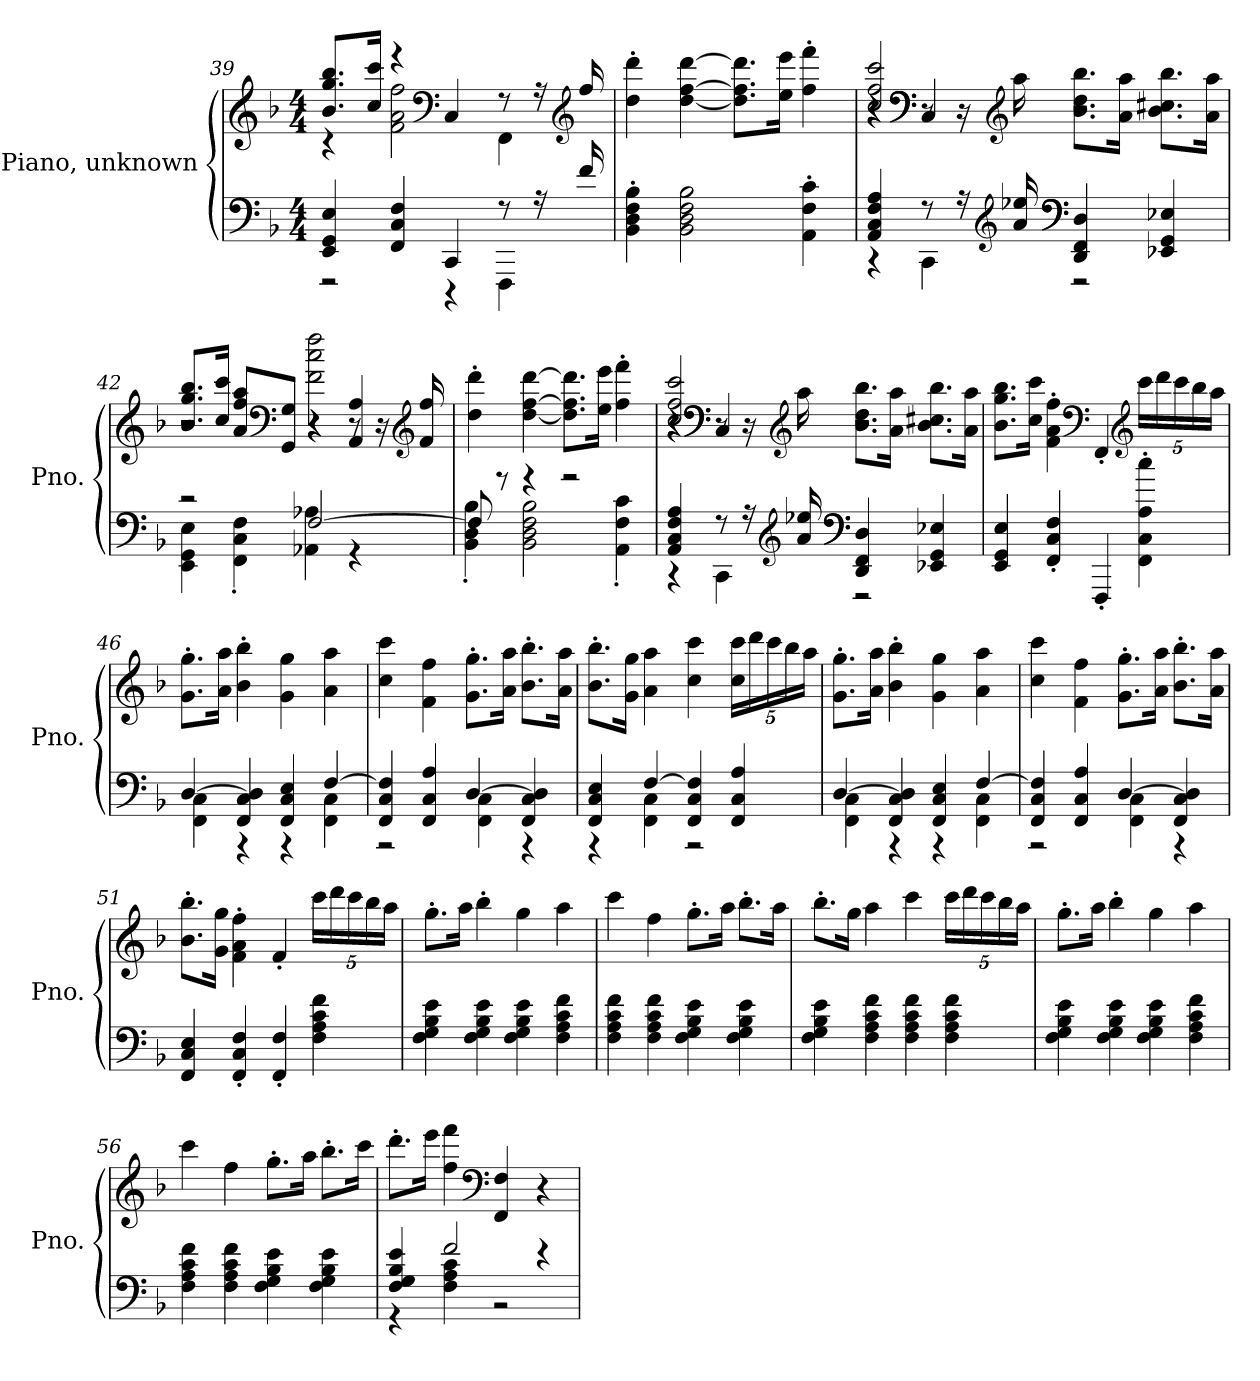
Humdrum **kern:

**kern	**kern
*part1	*part1
*staff2	*staff1
*I"Piano, unknown	*
*I'Pno.	*
*clefF4	*clefG2
*k[b-]	*k[b-]
*M4/4	*M4/4
=39	=39
*^	*^
4EE/ 4GG/ 4E/	2r	8.b-/ 8.gg/ 8.bb-/L	4r
.	.	16cc/ 16ccc/Jk	.
4FF/ 4C/ 4F/	.	4r	2f\ 2a\ 2ff\
*	*	*clefF4	*
4CC/	4r	4C/	.
8r	4FFF\	8r	4FF\
16r	.	16r	.
*	*	*clefG2	*
16f/	.	16ff/	.
*v	*v	*	*
*	*v	*v
!!LO:LB:g=z
=40	=40
4BB-\' 4D\' 4F\' 4B-\'	4dd\' 4ddd\'
2BB-\ 2D\ 2F\ 2B-\	[4dd\ [4ff\ [4ddd\
.	8.dd\] 8.ff\] 8.ddd\]L
.	16ee\ 16eee\Jk
4AA\' 4F\' 4c\'	4ff\' 4fff\'
=41	=41
*^	*^
*	*	*	*^
4AA/ 4C/ 4F/ 4A/	4r	2cc/ 2ff/ 2ccc/	4r	4r
*	*	*clefF4	*	*
8r	4CC\	.	8r	4C/
16r	.	.	16r	.
*clefG2	*	*clefG2	*	*
16a/ 16ee-X/	.	.	16aa\	.
*clefF4	*	*	*	*
4DD/ 4FF/ 4D/	2r	2r	8.b-\ 8.dd\ 8.bb-\L	2r
.	.	.	16a\ 16aa\Jk	.
4EE-X/ 4GG/ 4E-X/	.	.	8.b-\ 8.cc#X\ 8.bb-\L	.
.	.	.	16a\ 16aa\Jk	.
=42	=42	=42	=42	=42
2r	4EE\ 4GG\ 4E\	8.b-/ 8.gg/ 8.bb-/L	2r	2r
.	.	16cc/ 16ccc/Jk	.	.
.	4FF\' 4C\' 4F\'	8a/ 8ff/ 8aa/L	.	.
*	*	*clefF4	*	*
.	.	8GG/ 8G/J	.	.
[2F/	4AA-X\ 4A-X\	4r	2f\ 2cc\ 2ff\	4r
.	4r	8r	.	4AA/ 4A/
.	.	16r	.	.
*	*	*clefG2	*	*
.	.	16f/ 16ff/	.	.
*	*	*v	*v	*v
!!LO:PB:g=z
=43	=43	=43
8F/]	4BB-\' 4D\' 4B-\'	4dd\' 4ddd\'
8r	.	.
4r	2BB-\ 2D\ 2F\ 2B-\	[4dd\ [4ff\ [4ddd\
2r	.	8.dd\] 8.ff\] 8.ddd\]L
.	.	16ee\ 16eee\Jk
.	4AA\' 4F\' 4c\'	4ff\' 4fff\'
=44	=44	=44
*	*	*^
*	*	*	*^
4AA/ 4C/ 4F/ 4A/	4r	2cc/ 2ff/ 2ccc/	4r	4r
*	*	*clefF4	*	*
8r	4CC\	.	8r	4C/
16r	.	.	16r	.
*clefG2	*	*clefG2	*	*
16a/ 16ee-X/	.	.	16aa\	.
*clefF4	*	*	*	*
4DD/ 4FF/ 4D/	2r	2r	8.b-\ 8.dd\ 8.bb-\L	2r
.	.	.	16a\ 16aa\Jk	.
4EE-X/ 4GG/ 4E-X/	.	.	8.b-\ 8.cc#X\ 8.bb-\L	.
.	.	.	16a\ 16aa\Jk	.
*v	*v	*	*	*
*	*v	*v	*v
=45	=45
4EE/ 4GG/ 4E/	8.b-\ 8.gg\ 8.bb-\L
.	16cc\ 16ccc\Jk
4FF/' 4C/' 4F/'	4f\' 4a\' 4ff\'
*	*clefF4
4FFF'/	4FF'/
*	*clefG2
*	*Xbrackettup
4FF\' 4C\' 4A\' 4cc\'	20ccc\LL
.	20ddd\
.	20ccc\
.	20bb-\
.	20aa\JJ
!!LO:LB:g=z
=46	=46
*^	*
[4D/	4FF\ 4C\	8.g\' 8.gg\'L
.	.	16a\ 16aa\Jk
4FF/ 4C/ 4D/]	4r	4b-\' 4bb-\'
4FF/ 4C/ 4E/	4r	4g\ 4gg\
[4F/	4FF\ 4C\	4a\ 4aa\
=47	=47	=47
4FF/ 4C/ 4F/]	2r	4cc\ 4ccc\
4FF/ 4C/ 4A/	.	4f\ 4ff\
[4D/	4FF\ 4C\	8.g\' 8.gg\'L
.	.	16a\ 16aa\Jk
4FF/ 4C/ 4D/]	4r	8.b-\' 8.bb-\'L
.	.	16a\ 16aa\Jk
=48	=48	=48
4FF/ 4C/ 4E/	4r	8.b-\' 8.bb-\'L
.	.	16g\ 16gg\Jk
[4F/	4FF\ 4C\	4a\ 4aa\
4FF/ 4C/ 4F/]	2r	4cc\ 4ccc\
4FF/ 4C/ 4A/	.	20cc\ 20ccc\LL
.	.	20ddd\
.	.	20ccc\
.	.	20bb-\
.	.	20aa\JJ
=49	=49	=49
[4D/	4FF\ 4C\	8.g\' 8.gg\'L
.	.	16a\ 16aa\Jk
4FF/ 4C/ 4D/]	4r	4b-\' 4bb-\'
4FF/ 4C/ 4E/	4r	4g\ 4gg\
[4F/	4FF\ 4C\	4a\ 4aa\
=50	=50	=50
4FF/ 4C/ 4F/]	2r	4cc\ 4ccc\
4FF/ 4C/ 4A/	.	4f\ 4ff\
[4D/	4FF\ 4C\	8.g\' 8.gg\'L
.	.	16a\ 16aa\Jk
4FF/ 4C/ 4D/]	4r	8.b-\' 8.bb-\'L
.	.	16a\ 16aa\Jk
*v	*v	*
!!LO:LB:g=z
=51	=51
4FF/ 4C/ 4E/	8.b-\' 8.bb-\'L
.	16g\ 16gg\Jk
4FF/' 4C/' 4F/'	4f\' 4a\' 4ff\'
4FF/' 4F/'	4f'/
4F\ 4A\ 4c\ 4f\	20ccc\LL
.	20ddd\
.	20ccc\
.	20bb-\
.	20aa\JJ
=52	=52
4F\ 4G\ 4B-\ 4e\	8.gg'\L
.	16aa\Jk
4F\ 4G\ 4B-\ 4e\	4bb-'\
4F\ 4G\ 4B-\ 4e\	4gg\
4F\ 4A\ 4c\ 4f\	4aa\
=53	=53
4F\ 4A\ 4c\ 4f\	4ccc\
4F\ 4A\ 4c\ 4f\	4ff\
4F\ 4G\ 4B-\ 4e\	8.gg'\L
.	16aa\Jk
4F\ 4G\ 4B-\ 4e\	8.bb-'\L
.	16aa\Jk
=54	=54
4F\ 4G\ 4B-\ 4e\	8.bb-'\L
.	16gg\Jk
4F\ 4A\ 4c\ 4f\	4aa\
4F\ 4A\ 4c\ 4f\	4ccc\
4F\ 4A\ 4c\ 4f\	20ccc\LL
.	20ddd\
.	20ccc\
.	20bb-\
.	20aa\JJ
!!LO:LB:g=z
=55	=55
4F\ 4G\ 4B-\ 4e\	8.gg'\L
.	16aa\Jk
4F\ 4G\ 4B-\ 4e\	4bb-'\
4F\ 4G\ 4B-\ 4e\	4gg\
4F\ 4A\ 4c\ 4f\	4aa\
=56	=56
4F\ 4A\ 4c\ 4f\	4ccc\
4F\ 4A\ 4c\ 4f\	4ff\
4F\ 4G\ 4B-\ 4e\	8.gg'\L
.	16aa\Jk
4F\ 4G\ 4B-\ 4e\	8.bb-'\L
.	16ccc\Jk
=57	=57
*^	*
4F/ 4G/ 4B-/ 4e/	4r	8.ddd'\L
.	.	16eee\Jk
2f/	4F\ 4A\ 4c\	4ff\ 4fff\
*	*	*clefF4
.	2r	4FF/ 4F/
4r	.	4r
*v	*v	*
=	=
*-	*-
